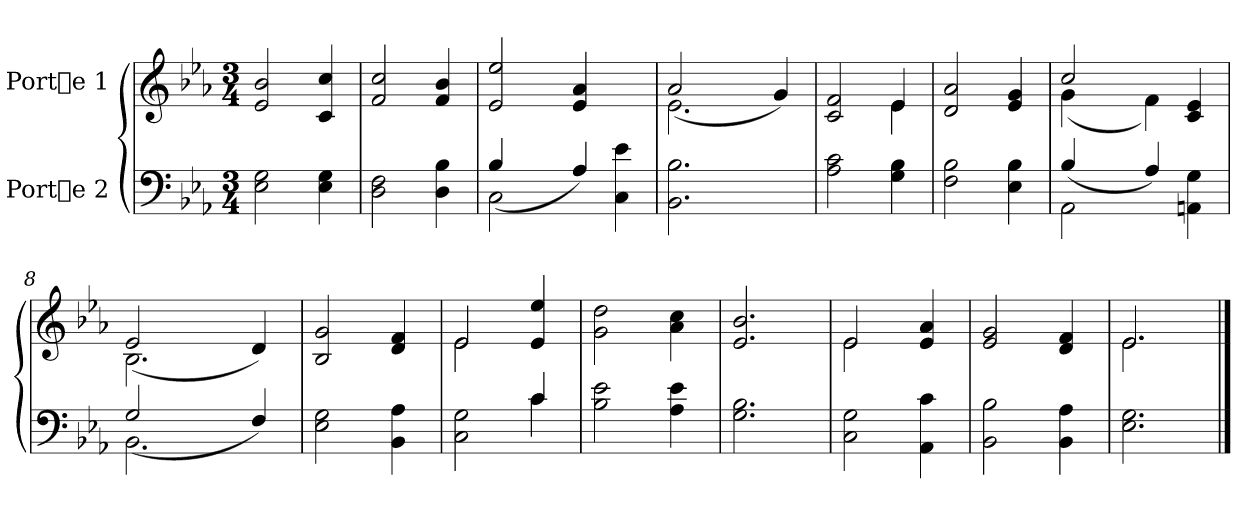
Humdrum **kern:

**kern	**kern
*part2	*part1
*staff2	*staff1
*I"Porte 2	*I"Porte 1
!!LO:PB:g=z
*stria5	*stria5
*clefF4	*clefG2
*k[b-e-a-]	*k[b-e-a-]
*E-:	*E-:
*M3/4	*M3/4
=1	=1
2G\ 2E-\	2b-/ 2e-/
4G\ 4E-\	4cc/ 4c/
=2	=2
2F\ 2D\	2cc/ 2f/
4B-\ 4D\	4b-/ 4f/
=3	=3
*^	*
2C\	(>4B-/	2ee-/ 2e-/
.	2.ryy	.
4A-/)	.	4a-/ 4e-/
4e-\ 4C\	.	4ryy
*v	*v	*
=4	=4
*	*^
2.B-\ 2.BB-\	2.e-\	(>2a-/
.	.	2ryy
4ryy	4g/)	.
=5	=5	=5
2c\ 2A-\	2f/ 2c/	2ryy
4B-\ 4G\	4e-/	4e-\
*	*v	*v
!!LO:LB:g=z
=6	=6
2B-\ 2F\	2a-/ 2d/
4B-\ 4E-\	4g/ 4e-/
=7	=7
*^	*^
2AA-\	(>4B-/	2cc/	(>4g\
.	2.ryy	.	2.ryy
4A-/)	.	4f\)	.
4G\ 4AAn\	.	4e-/ 4c/	.
=8	=8	=8	=8
2.BB-\	(>2G/	2.B-\	(>2e-/
.	2ryy	.	2ryy
4F/)	.	4d/)	.
*v	*v	*	*
*	*v	*v
=9	=9
2G\ 2E-\	2g/ 2B-/
4A-\ 4BB-\	4f/ 4d/
=10	=10
*^	*^
2G\ 2C\	2ryy	2e-/	2e-\
4c/	4c\	4ee-/ 4e-/	4ryy
*v	*v	*	*
*	*v	*v
=11	=11
2e-\ 2B-\	2dd\ 2g\
4e-\ 4A-\	4cc\ 4a-\
!!LO:LB:g=z
=12	=12
2.B-\ 2.G\	2.b-/ 2.e-/
=13	=13
*	*^
2G\ 2C\	2e-/	2e-\
4c\ 4AA-\	4a-/ 4e-/	4ryy
*	*v	*v
=14	=14
2B-\ 2BB-\	2g/ 2e-/
4A-\ 4BB-\	4f/ 4d/
=15	=15
*	*^
2.G\ 2.E-\	2.e-/	2.e-\
*	*v	*v
==	==
*-	*-
